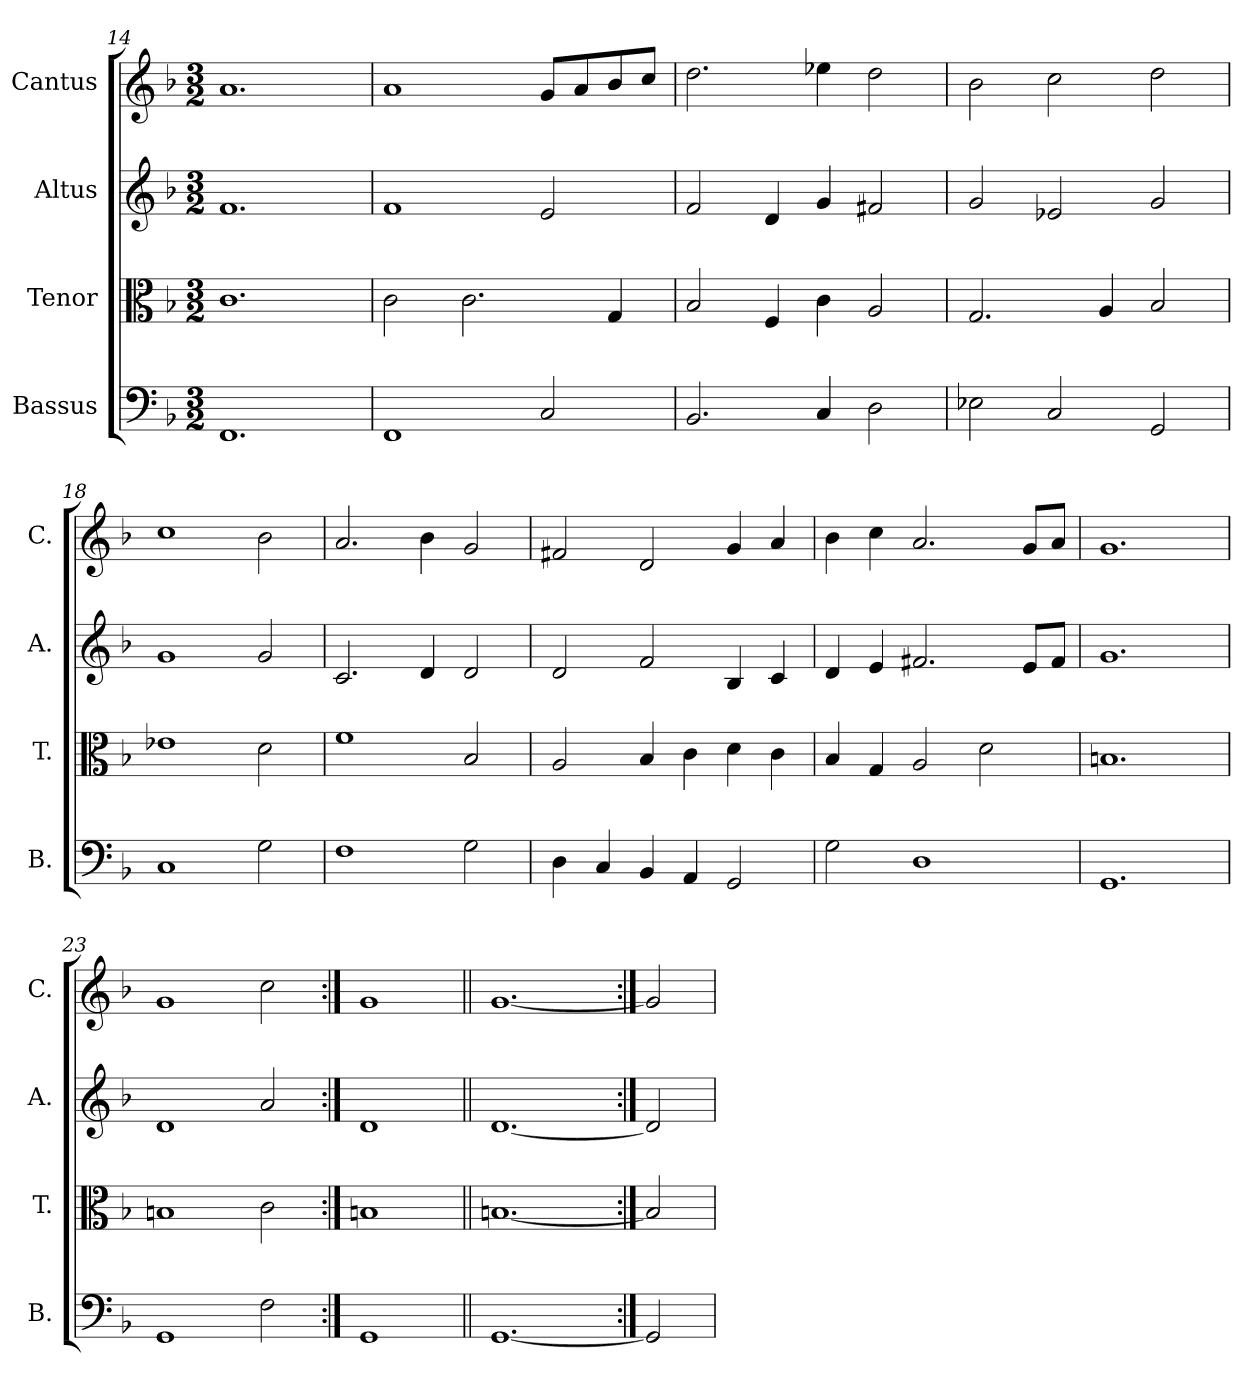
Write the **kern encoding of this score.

**kern	**kern	**kern	**kern
*part4	*part3	*part2	*part1
*staff4	*staff3	*staff2	*staff1
*I"Bassus	*I"Tenor	*I"Altus	*I"Cantus
*I'B.	*I'T.	*I'A.	*I'C.
*clefF4	*clefC3	*clefG2	*clefG2
*k[b-]	*k[b-]	*k[b-]	*k[b-]
*F:	*F:	*F:	*F:
*M3/2	*M3/2	*M3/2	*M3/2
=14	=14	=14	=14
1.FF	1.c	1.f	1.a
=15	=15	=15	=15
1FF	2c\	1f	1a
.	2.c\	.	.
2C/	.	2e/	8g/L
.	.	.	8a/
.	4G/	.	8b-/
.	.	.	8cc/J
=16	=16	=16	=16
2.BB-/	2B-/	2f/	2.dd\
.	4F/	4d/	.
4C/	4c\	4g/	4ee-X\
2D\	2A/	2f#X/	2dd\
=17	=17	=17	=17
2E-X\	2.G/	2g/	2b-\
2C/	.	2e-X/	2cc\
.	4A/	.	.
2GG/	2B-/	2g/	2dd\
!!LO:LB:g=z
=18	=18	=18	=18
1C	1e-X	1g	1cc
2G\	2d\	2g/	2b-\
=19	=19	=19	=19
1F	1f	2.c/	2.a/
.	.	4d/	4b-\
2G\	2B-/	2d/	2g/
=20	=20	=20	=20
4D\	2A/	2d/	2f#X/
4C/	.	.	.
4BB-/	4B-/	2f/	2d/
4AA/	4c\	.	.
2GG/	4d\	4B-/	4g/
.	4c\	4c/	4a/
=21	=21	=21	=21
2G\	4B-/	4d/	4b-\
.	4G/	4e/	4cc\
1D	2A/	2.f#X/	2.a/
.	2d\	.	.
.	.	8e/L	8g/L
.	.	8f#/J	8a/J
=22	=22	=22	=22
1.GG	1.Bn	1.g	1.g
=23	=23	=23	=23
1GG	1Bn	1d	1g
2F\	2c\	2a/	2cc\
=24:|!	=24:|!	=24:|!	=24:|!
1GG	1Bn	1d	1g
=25||	=25||	=25||	=25||
[1.GG	[1.Bn	[1.d	[1.g
=26:|!	=26:|!	=26:|!	=26:|!
2GG]	2B]	2d]	2g]
=	=	=	=
*-	*-	*-	*-
